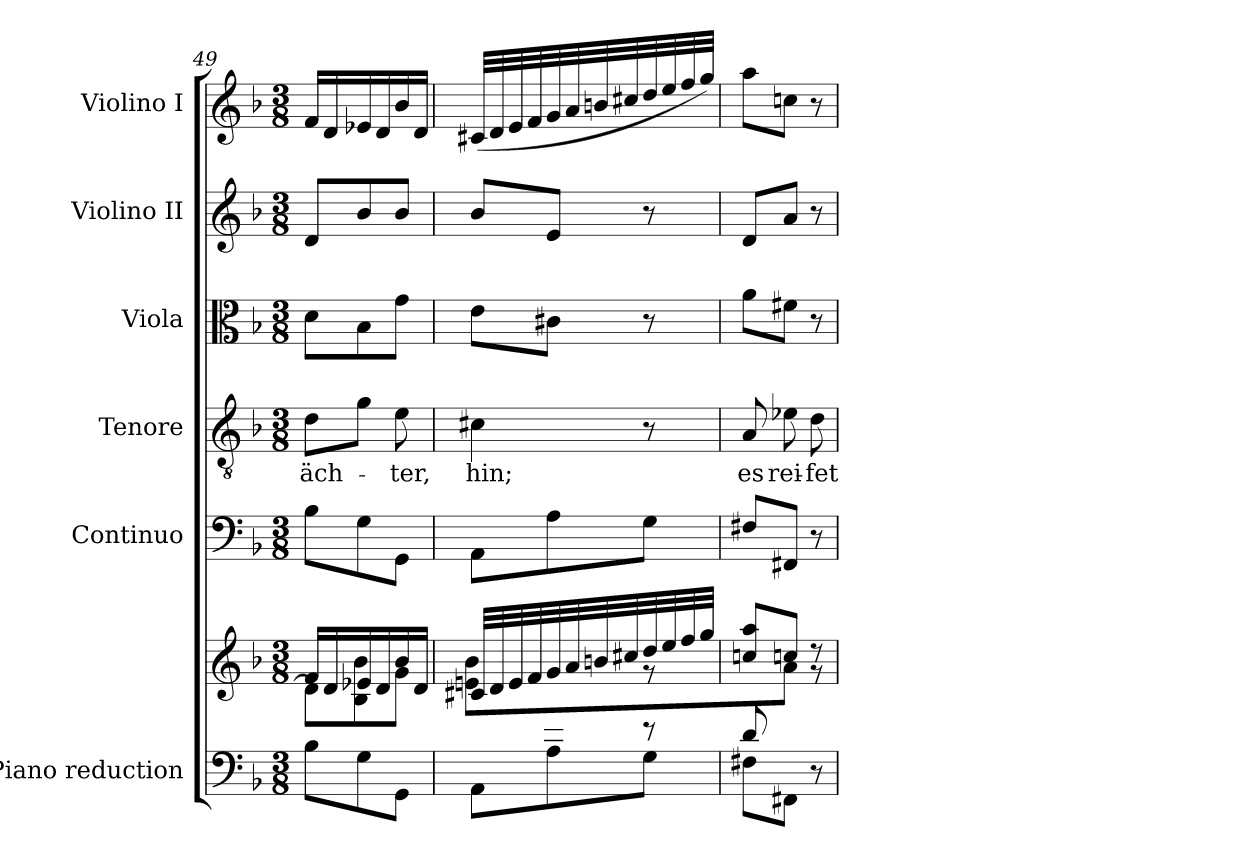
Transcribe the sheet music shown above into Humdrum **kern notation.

**kern	**kern	**kern	**kern	**text	**kern	**kern	**kern
*part6	*part6	*part5	*part4	*part4	*part3	*part2	*part1
*staff7	*staff6	*staff5	*staff4	*staff4	*staff3	*staff2	*staff1
*I"Piano reduction	*	*I"Continuo	*I"Tenore	*	*I"Viola	*I"Violino II	*I"Violino I
*I'Pno	*	*	*	*	*I'Vla	*I'Vln	*I'Vln
*clefF4	*clefG2	*clefF4	*clefGv2	*	*clefC3	*clefG2	*clefG2
*k[b-]	*k[b-]	*k[b-]	*k[b-]	*	*k[b-]	*k[b-]	*k[b-]
*M3/8	*M3/8	*M3/8	*M3/8	*	*M3/8	*M3/8	*M3/8
=49	=49	=49	=49	=49	=49	=49	=49
*	*^	*	*	*	*	*	*
!	!	!	!	!	!LO:LY:b	!	!	!
8B-\L	16f/LL	8d\L]	8B-\L	8d\L	-äch-	8d\L	8d/L	16f/LL
.	16d/	.	.	.	.	.	.	16d/
8G\	16e-X/	8B-\ 8b-\	8G\	8g\J	.	8B-\	8b-/	16e-X/
.	16d/	.	.	.	.	.	.	16d/
!	!	!	!	!	!LO:LY:b	!	!	!
8GG\J	16b-/	8g\J	8GG\J	8e\	-ter,	8g\J	8b-/J	16b-/
.	16d/JJ	.	.	.	.	.	.	16d/JJ
=50	=50	=50	=50	=50	=50	=50	=50	=50
*^	*	*	*	*	*	*	*	*
*	*^	*	*	*	*	*	*	*	*
!	!	!	!	!	!	!	!LO:LY:b	!	!	!
8ryy	4ryy	8AA\L	32c#X/LLL	8en\ 8b-\L	8AA\L	4c#X\	hin;	8e\L	8b-/L	(32c#X/LLL
.	.	.	32d/	.	.	.	.	.	.	32d/
.	.	.	32e/	.	.	.	.	.	.	32e/
.	.	.	32f/	.	.	.	.	.	.	32f/
8c#X/ 8e/J	.	8A\	32g/	8ryy	8A\	.	.	8c#X\J	8e/J	32g/
.	.	.	32a/	.	.	.	.	.	.	32a/
.	.	.	32bn/	.	.	.	.	.	.	32bn/
.	.	.	32cc#X/	.	.	.	.	.	.	32cc#X/
8ryy	8r	8G\J	32dd/	8r	8G\J	8r	.	8r	8r	32dd/
.	.	.	32ee/	.	.	.	.	.	.	32ee/
.	.	.	32ff/	.	.	.	.	.	.	32ff/
.	.	.	32gg/JJJ	.	.	.	.	.	.	32gg/JJJ)
*	*v	*v	*	*	*	*	*	*	*	*
=51	=51	=51	=51	=51	=51	=51	=51	=51	=51
!	!	!	!	!	!	!LO:LY:b	!	!	!
8d/L	8F#X\L	8ccn/ 8aa/L	8ryy	8F#X/L	8A/	es	8a\L	8d/L	8aa\L
!	!	!	!	!	!	!LO:LY:b	!	!	!
4ryy	8FF#X\J	8ccn/J	8a\J	8FF#X/J	8e-X\	rei-	8f#X\J	8a/J	8ccn\J
!	!	!	!	!	!	!LO:LY:b	!	!	!
.	8r	8r	8r	8r	8d\	fet	8r	8r	8r
*v	*v	*	*	*	*	*	*	*	*
*	*v	*v	*	*	*	*	*	*
=	=	=	=	=	=	=	=
*-	*-	*-	*-	*-	*-	*-	*-
